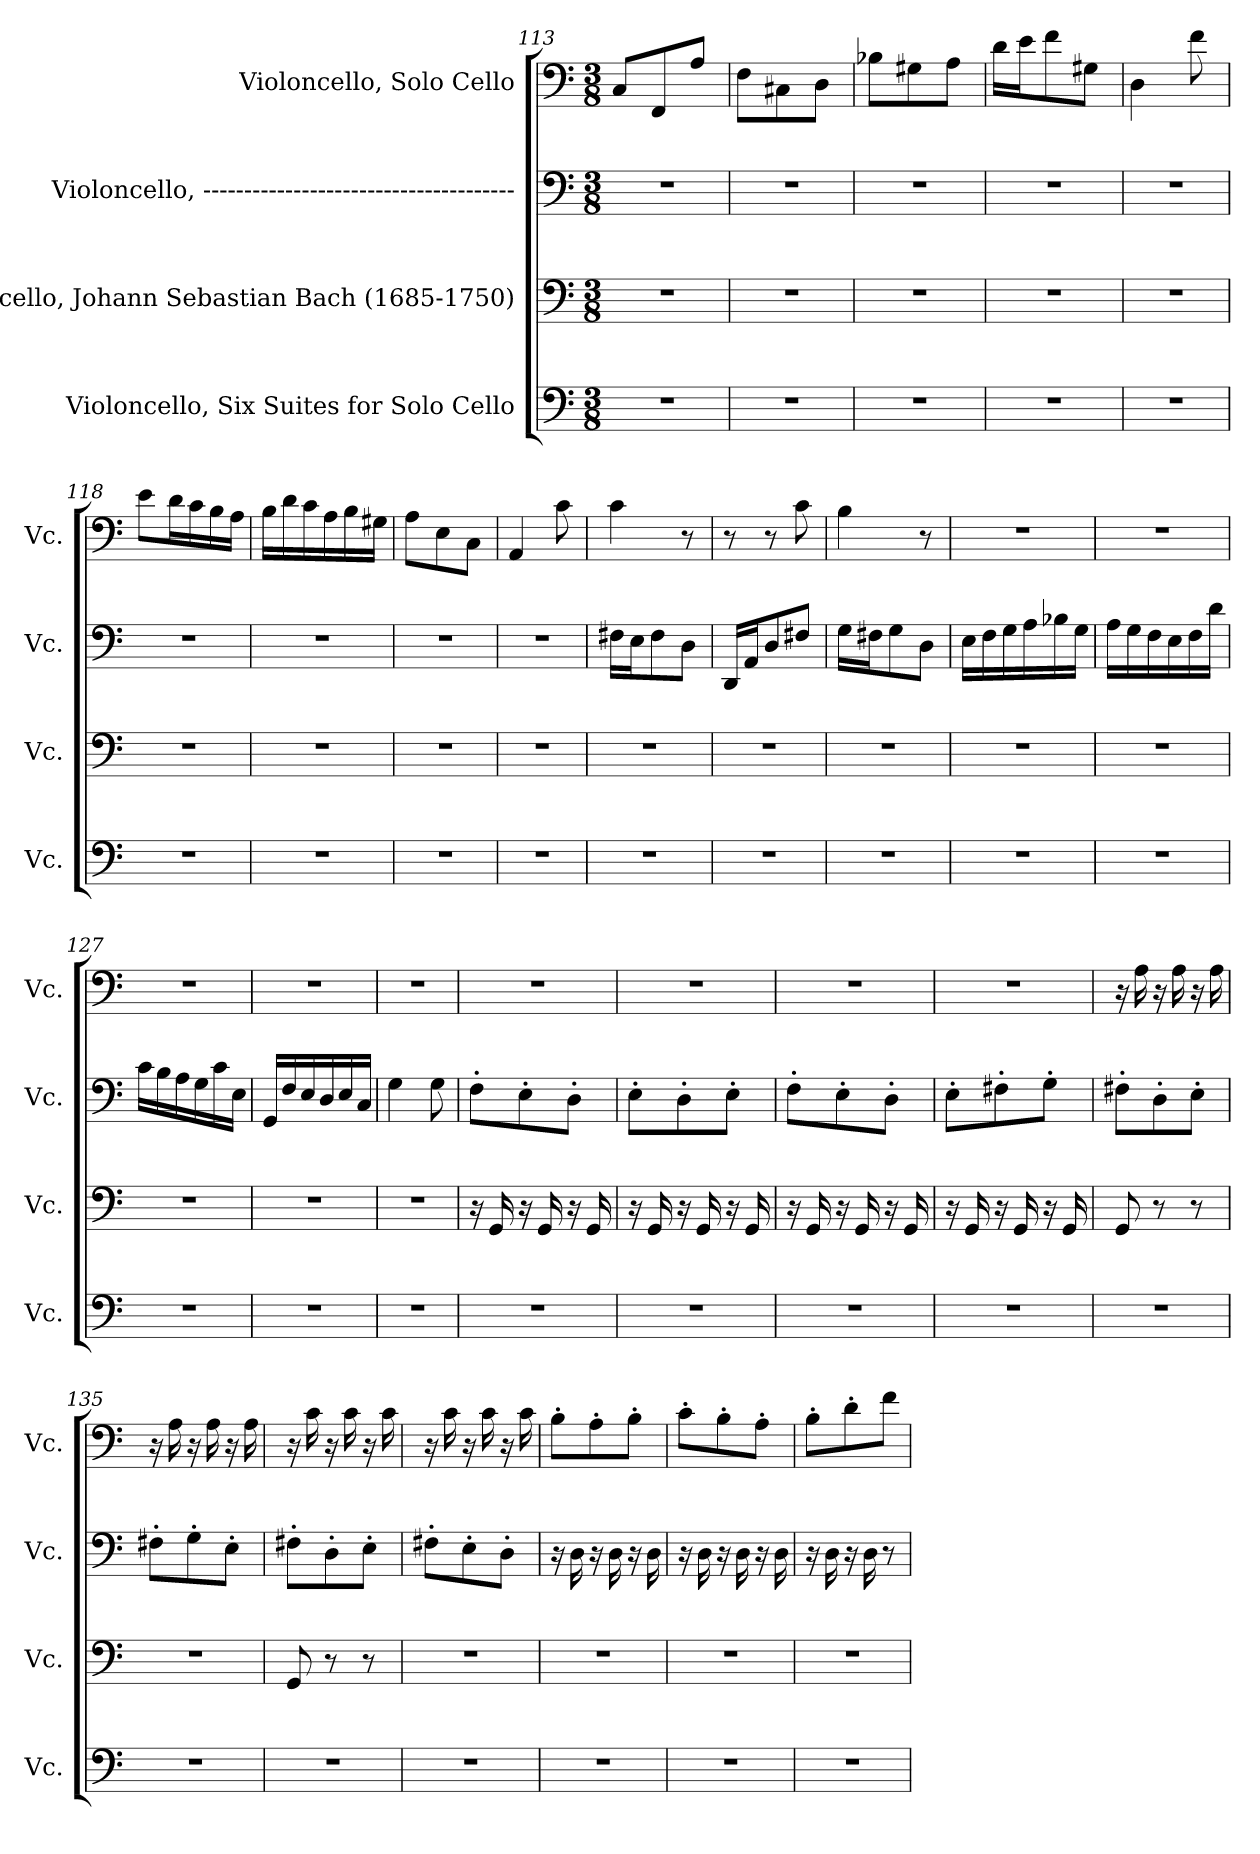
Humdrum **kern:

**kern	**kern	**kern	**kern
*part4	*part3	*part2	*part1
*staff4	*staff3	*staff2	*staff1
*I"Violoncello, Six Suites for Solo Cello	*I"Violoncello, Johann Sebastian Bach  (1685-1750)	*I"Violoncello, --------------------------------------	*I"Violoncello, Solo Cello
*I'Vc.	*I'Vc.	*I'Vc.	*I'Vc.
*clefF4	*clefF4	*clefF4	*clefF4
*k[]	*k[]	*k[]	*k[]
*M3/8	*M3/8	*M3/8	*M3/8
=113	=113	=113	=113
4.r	4.r	4.r	8C/L
.	.	.	8FF/
.	.	.	8A/J
=114	=114	=114	=114
4.r	4.r	4.r	8F\L
.	.	.	8C#X\
.	.	.	8D\J
=115	=115	=115	=115
4.r	4.r	4.r	8B-X\L
.	.	.	8G#X\
.	.	.	8A\J
=116	=116	=116	=116
4.r	4.r	4.r	16d\LL
.	.	.	16e\J
.	.	.	8f\
.	.	.	8G#X\J
!!LO:PB:g=z
=117	=117	=117	=117
4.r	4.r	4.r	4D\
.	.	.	8f\
=118	=118	=118	=118
4.r	4.r	4.r	8e\L
.	.	.	16d\L
.	.	.	16c\
.	.	.	16B\
.	.	.	16A\JJ
=119	=119	=119	=119
4.r	4.r	4.r	16B\LL
.	.	.	16d\
.	.	.	16c\
.	.	.	16A\
.	.	.	16B\
.	.	.	16G#X\JJ
=120	=120	=120	=120
4.r	4.r	4.r	8A\L
.	.	.	8E\
.	.	.	8C\J
=121	=121	=121	=121
4.r	4.r	4.r	4AA/
.	.	.	8c\
=122	=122	=122	=122
4.r	4.r	16F#X\LL	4c\
.	.	16E\J	.
.	.	8F#\	.
.	.	8D\J	8r
=123	=123	=123	=123
4.r	4.r	16DD/LL	8r
.	.	16AA/J	.
.	.	8D/	8r
.	.	8F#X/J	8c\
=124	=124	=124	=124
4.r	4.r	16G\LL	4B\
.	.	16F#X\J	.
.	.	8G\	.
.	.	8D\J	8r
!!LO:LB:g=z
=125	=125	=125	=125
4.r	4.r	16E\LL	4.r
.	.	16F\	.
.	.	16G\	.
.	.	16A\	.
.	.	16B-X\	.
.	.	16G\JJ	.
=126	=126	=126	=126
4.r	4.r	16A\LL	4.r
.	.	16G\	.
.	.	16F\	.
.	.	16E\	.
.	.	16F\	.
.	.	16d\JJ	.
=127	=127	=127	=127
4.r	4.r	16c\LL	4.r
.	.	16B\	.
.	.	16A\	.
.	.	16G\	.
.	.	16c\	.
.	.	16E\JJ	.
=128	=128	=128	=128
4.r	4.r	16GG/LL	4.r
.	.	16F/	.
.	.	16E/	.
.	.	16D/	.
.	.	16E/	.
.	.	16C/JJ	.
=129	=129	=129	=129
4.r	4.r	4G\	4.r
.	.	8G\	.
=130	=130	=130	=130
4.r	16r	8F'\L	4.r
.	16GG/	.	.
.	16r	8E'\	.
.	16GG/	.	.
.	16r	8D'\J	.
.	16GG/	.	.
=131	=131	=131	=131
4.r	16r	8E'\L	4.r
.	16GG/	.	.
.	16r	8D'\	.
.	16GG/	.	.
.	16r	8E'\J	.
.	16GG/	.	.
!!LO:LB:g=z
=132	=132	=132	=132
4.r	16r	8F'\L	4.r
.	16GG/	.	.
.	16r	8E'\	.
.	16GG/	.	.
.	16r	8D'\J	.
.	16GG/	.	.
=133	=133	=133	=133
4.r	16r	8E'\L	4.r
.	16GG/	.	.
.	16r	8F#X'\	.
.	16GG/	.	.
.	16r	8G'\J	.
.	16GG/	.	.
=134	=134	=134	=134
4.r	8GG/	8F#X'\L	16r
.	.	.	16A\
.	8r	8D'\	16r
.	.	.	16A\
.	8r	8E'\J	16r
.	.	.	16A\
=135	=135	=135	=135
4.r	4.r	8F#X'\L	16r
.	.	.	16A\
.	.	8G'\	16r
.	.	.	16A\
.	.	8E'\J	16r
.	.	.	16A\
=136	=136	=136	=136
4.r	8GG/	8F#X'\L	16r
.	.	.	16c\
.	8r	8D'\	16r
.	.	.	16c\
.	8r	8E'\J	16r
.	.	.	16c\
=137	=137	=137	=137
4.r	4.r	8F#X'\L	16r
.	.	.	16c\
.	.	8E'\	16r
.	.	.	16c\
.	.	8D'\J	16r
.	.	.	16c\
!!LO:PB:g=z
=138	=138	=138	=138
4.r	4.r	16r	8B'\L
.	.	16D\	.
.	.	16r	8A'\
.	.	16D\	.
.	.	16r	8B'\J
.	.	16D\	.
=139	=139	=139	=139
4.r	4.r	16r	8c'\L
.	.	16D\	.
.	.	16r	8B'\
.	.	16D\	.
.	.	16r	8A'\J
.	.	16D\	.
=140	=140	=140	=140
4.r	4.r	16r	8B'\L
.	.	16D\	.
.	.	16r	8d'\
.	.	16D\	.
.	.	8r	8f\J
=	=	=	=
*-	*-	*-	*-
